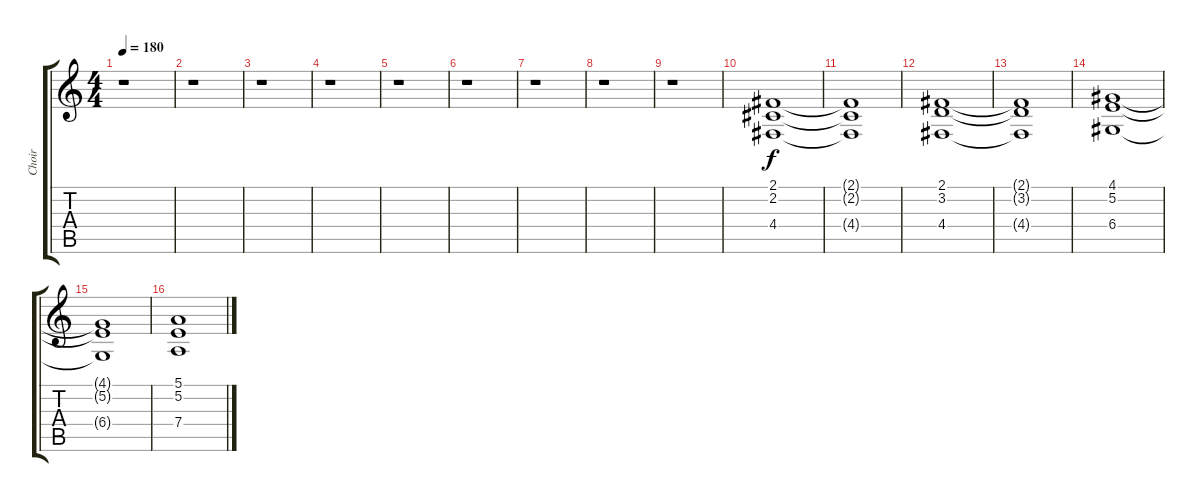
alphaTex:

\track ("Choir" "Choir") {instrument choiraahs}
\staff {score tabs}
\tuning (E4 B3 G3 D3 A2 E2) {hide}
\ts (4 4)
\tempo 180
\clef g2
\ks c
r.1{dy f} |
r.1 |
r.1 |
r.1 |
r.1 |
r.1 |
r.1 |
r.1 |
r.1 |
(2.1 2.2 4.4).1 |
(2.1{t} 2.2{t} 4.4{t}).1 |
(2.1 3.2 4.4).1 |
(2.1{t} 3.2{t} 4.4{t}).1 |
(4.1 5.2 6.4).1 |
(4.1{t} 5.2{t} 6.4{t}).1 |
(5.1 5.2 7.4).1
